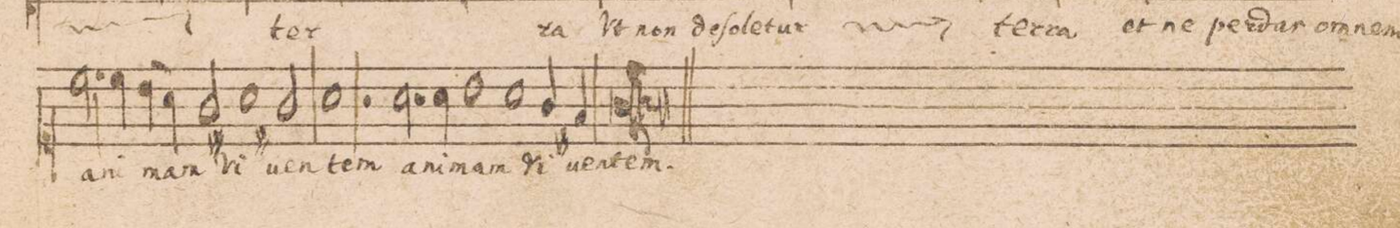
**kern	**text
*I"[Cantus]	*
*clefC1	*
*k[]	*
*met(C|)	*
*M2/1	*
2.cc\	a-
4cc\	-ni-
(4b\	-mam
4a\)	.
=60-	=60-
2g#X/	Vi-
1a\	-ven-
2g#X/	.
=61-	=61-
1a\	-tem
2r	.
2.a\	a-
=62-	=62-
4a\	-ni-
1b\	-mam
1a\	Vi-
=63-	=63-
4g#/	-ven-
4f#X/	.
1g#\	-tem.
00g#	.
==	==
*-	*-
